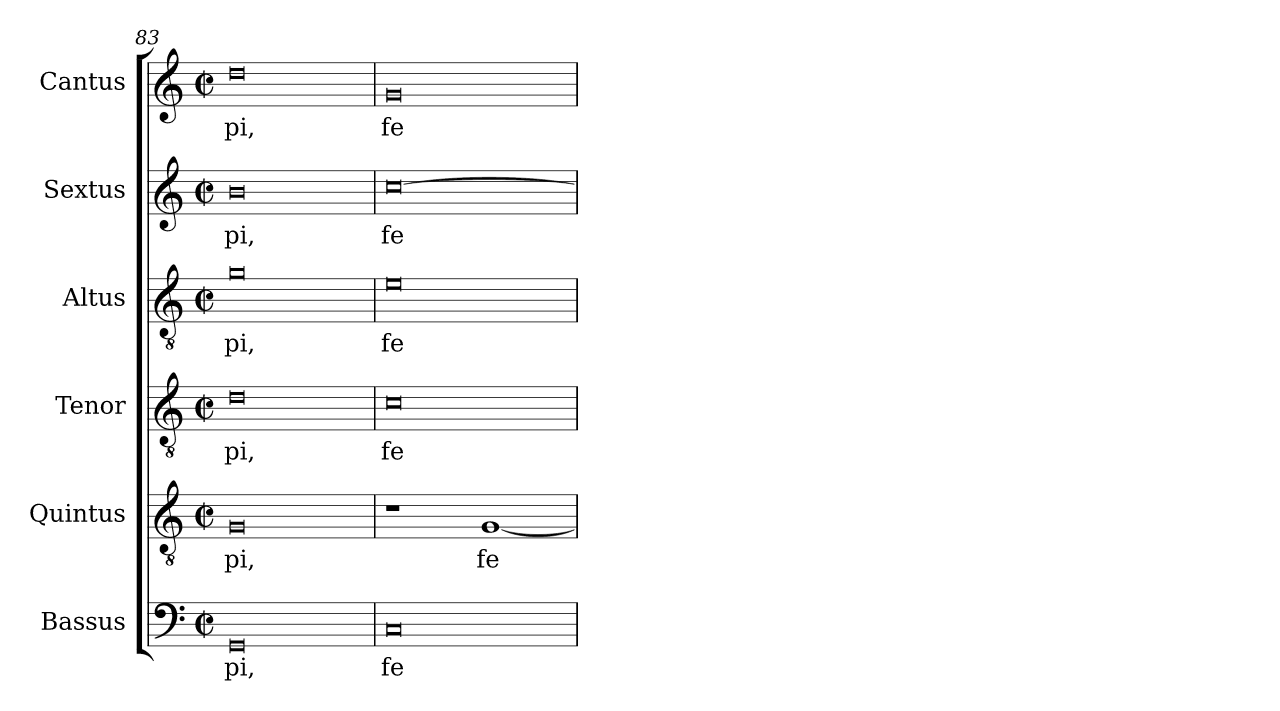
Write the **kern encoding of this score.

**kern	**text	**kern	**text	**kern	**text	**kern	**text	**kern	**text	**kern	**text
*part6	*part6	*part5	*part5	*part4	*part4	*part3	*part3	*part2	*part2	*part1	*part1
*staff6	*staff6	*staff5	*staff5	*staff4	*staff4	*staff3	*staff3	*staff2	*staff2	*staff1	*staff1
*I"Bassus	*	*I"Quintus	*	*I"Tenor	*	*I"Altus	*	*I"Sextus	*	*I"Cantus	*
*I'Bassus	*	*I'Quintus	*	*I'Tenor	*	*I'Altus	*	*	*	*I'Cantus	*
*clefF4	*	*clefGv2	*	*clefGv2	*	*clefGv2	*	*clefG2	*	*clefG2	*
*k[]	*	*k[]	*	*k[]	*	*k[]	*	*k[]	*	*k[]	*
*C:	*	*C:	*	*C:	*	*C:	*	*C:	*	*C:	*
*M2/2	*	*M2/2	*	*M2/2	*	*M2/2	*	*M2/2	*	*M2/2	*
*met(c|)	*	*met(c|)	*	*met(c|)	*	*met(c|)	*	*met(c|)	*	*met(c|)	*
=83	=83	=83	=83	=83	=83	=83	=83	=83	=83	=83	=83
!	!LO:LY:b:cj	!	!LO:LY:b	!	!LO:LY:b	!	!LO:LY:b:cj	!	!LO:LY:b:cj	!	!LO:LY:b:cj
0GG	pi,	0G	-pi,	0d	pi,	0g	-pi,	0b	pi,	0dd	-pi,
=84	=84	=84	=84	=84	=84	=84	=84	=84	=84	=84	=84
!	!LO:LY:b:cj	!	!	!	!LO:LY:b	!	!LO:LY:b:cj	!	!LO:LY:b:cj	!	!LO:LY:b:cj
0C	fe	1r	.	0c	fe	0e	fe-	[>0cc	fe	0g	fe-
!	!	!	!LO:LY:b	!	!	!	!	!	!	!	!
.	.	[<1G	fe-	.	.	.	.	.	.	.	.
=	=	=	=	=	=	=	=	=	=	=	=
*-	*-	*-	*-	*-	*-	*-	*-	*-	*-	*-	*-
